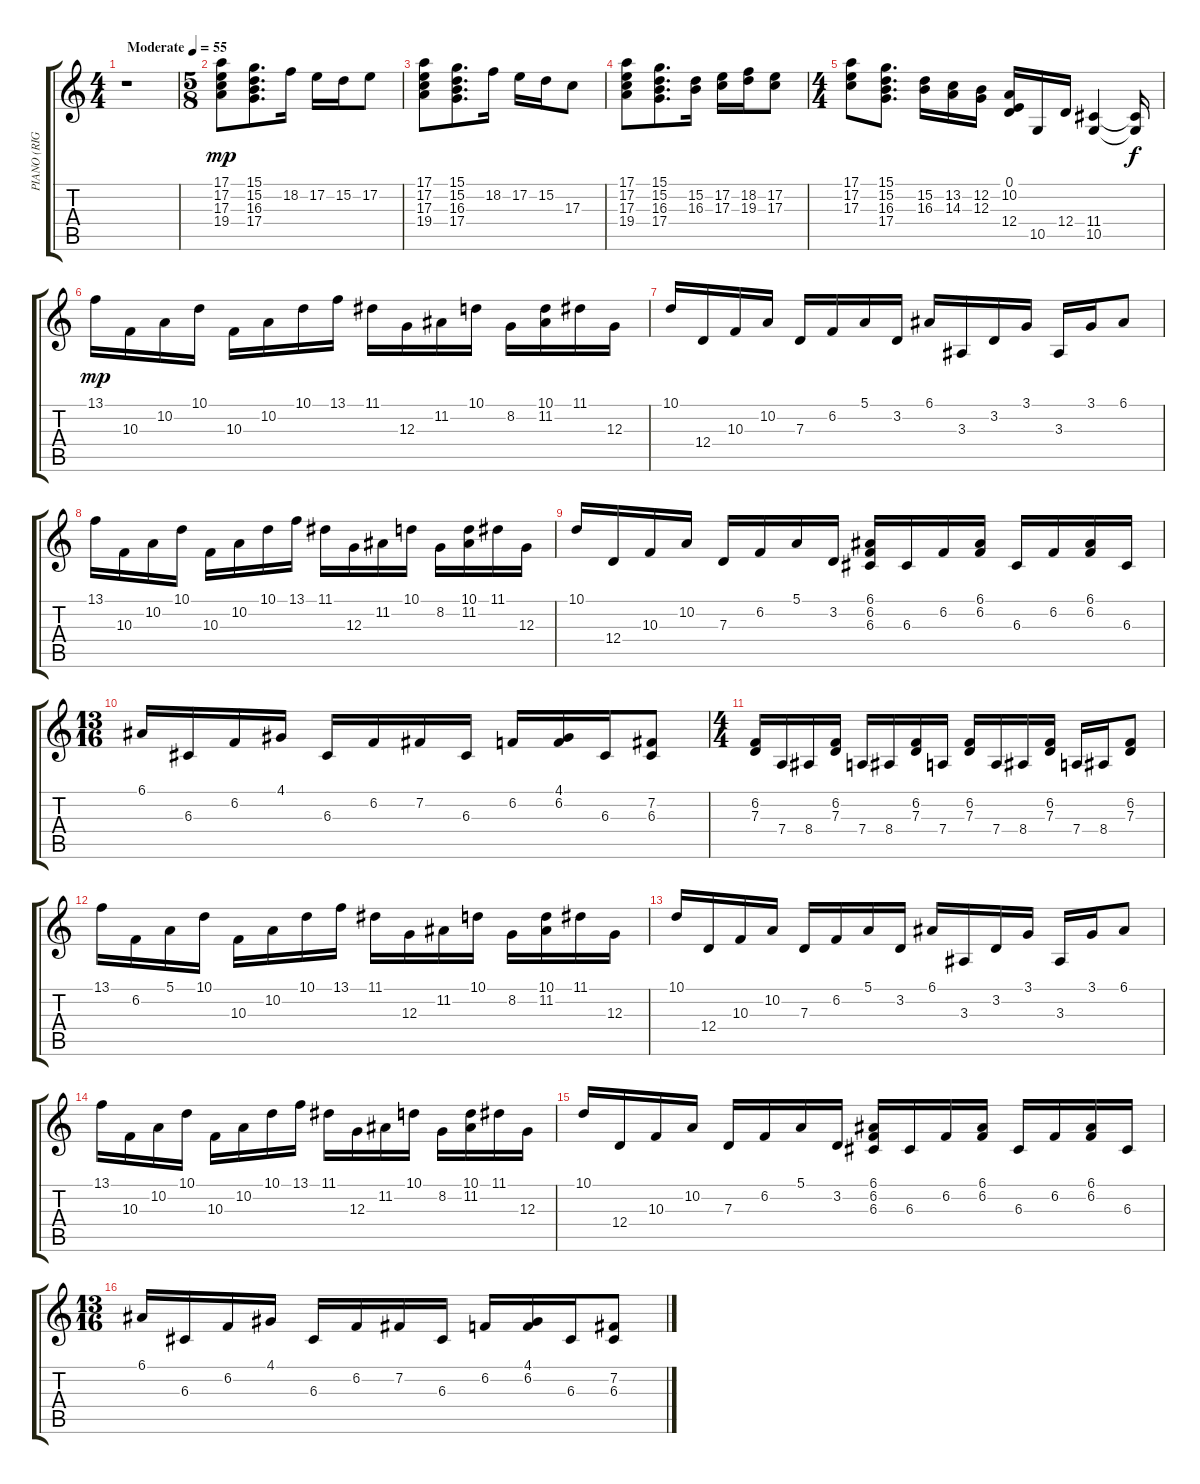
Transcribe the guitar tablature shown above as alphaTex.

\track ("PIANO (RIGHT)    " "PIANO (RIG") {instrument acousticgrandpiano}
\staff {score tabs}
\tuning (E4 B3 G3 D3 A2 E2) {hide}
\ts (4 4)
\tempo (55 "Moderate")
\clef g2
\ks c
r.1{dy mp instrument acousticgrandpiano} |
\ts (5 8)
(17.1 17.2 17.3 19.4).8 (15.1 15.2 16.3 17.4).8{d} 18.2.16 17.2.16 15.2.16 17.2.8 |
(17.1 17.2 17.3 19.4).8 (15.1 15.2 16.3 17.4).8{d} 18.2.16 17.2.16 15.2.16 17.3.8 |
(17.1 17.2 17.3 19.4).8 (15.1 15.2 16.3 17.4).8{d} (15.2 16.3).16 (17.2 17.3).16 (18.2 19.3).16 (17.2 17.3).8 |
\ts (4 4)
(17.1 17.2 17.3).8 (15.1 15.2 16.3 17.4).8{d} (15.2 16.3).16 (13.2 14.3).16 (12.2 12.3).16 (0.1 10.2 12.4).16 10.5.16 12.4.16 (11.4 10.5).4 (11.4{t} 10.5{t}).16{dy f} |
13.1.16{dy mp} 10.3.16 10.2.16 10.1.16 10.3.16 10.2.16 10.1.16 13.1.16 11.1.16 12.3.16 11.2.16 10.1.16 8.2.16 (10.1 11.2).16 11.1.16 12.3.16 |
10.1.16 12.4.16 10.3.16 10.2.16 7.3.16 6.2.16 5.1.16 3.2.16 6.1.16 3.3.16 3.2.16 3.1.16 3.3.16 3.1.16 6.1.8 |
13.1.16 10.3.16 10.2.16 10.1.16 10.3.16 10.2.16 10.1.16 13.1.16 11.1.16 12.3.16 11.2.16 10.1.16 8.2.16 (10.1 11.2).16 11.1.16 12.3.16 |
10.1.16 12.4.16 10.3.16 10.2.16 7.3.16 6.2.16 5.1.16 3.2.16 (6.1 6.2 6.3).16 6.3.16 6.2.16 (6.1 6.2).16 6.3.16 6.2.16 (6.1 6.2).16 6.3.16 |
\ts (13 16)
6.1.16 6.3.16 6.2.16 4.1.16 6.3.16 6.2.16 7.2.16 6.3.16 6.2.16 (4.1 6.2).16 6.3.16 (7.2 6.3).8 |
\ts (4 4)
(6.2 7.3).16 7.4.16 8.4.16 (6.2 7.3).16 7.4.16 8.4.16 (6.2 7.3).16 7.4.16 (6.2 7.3).16 7.4.16 8.4.16 (6.2 7.3).16 7.4.16 8.4.16 (6.2 7.3).8 |
13.1.16 6.2.16 5.1.16 10.1.16 10.3.16 10.2.16 10.1.16 13.1.16 11.1.16 12.3.16 11.2.16 10.1.16 8.2.16 (10.1 11.2).16 11.1.16 12.3.16 |
10.1.16 12.4.16 10.3.16 10.2.16 7.3.16 6.2.16 5.1.16 3.2.16 6.1.16 3.3.16 3.2.16 3.1.16 3.3.16 3.1.16 6.1.8 |
13.1.16 10.3.16 10.2.16 10.1.16 10.3.16 10.2.16 10.1.16 13.1.16 11.1.16 12.3.16 11.2.16 10.1.16 8.2.16 (10.1 11.2).16 11.1.16 12.3.16 |
10.1.16 12.4.16 10.3.16 10.2.16 7.3.16 6.2.16 5.1.16 3.2.16 (6.1 6.2 6.3).16 6.3.16 6.2.16 (6.1 6.2).16 6.3.16 6.2.16 (6.1 6.2).16 6.3.16 |
\ts (13 16)
6.1.16 6.3.16 6.2.16 4.1.16 6.3.16 6.2.16 7.2.16 6.3.16 6.2.16 (4.1 6.2).16 6.3.16 (7.2 6.3).8
